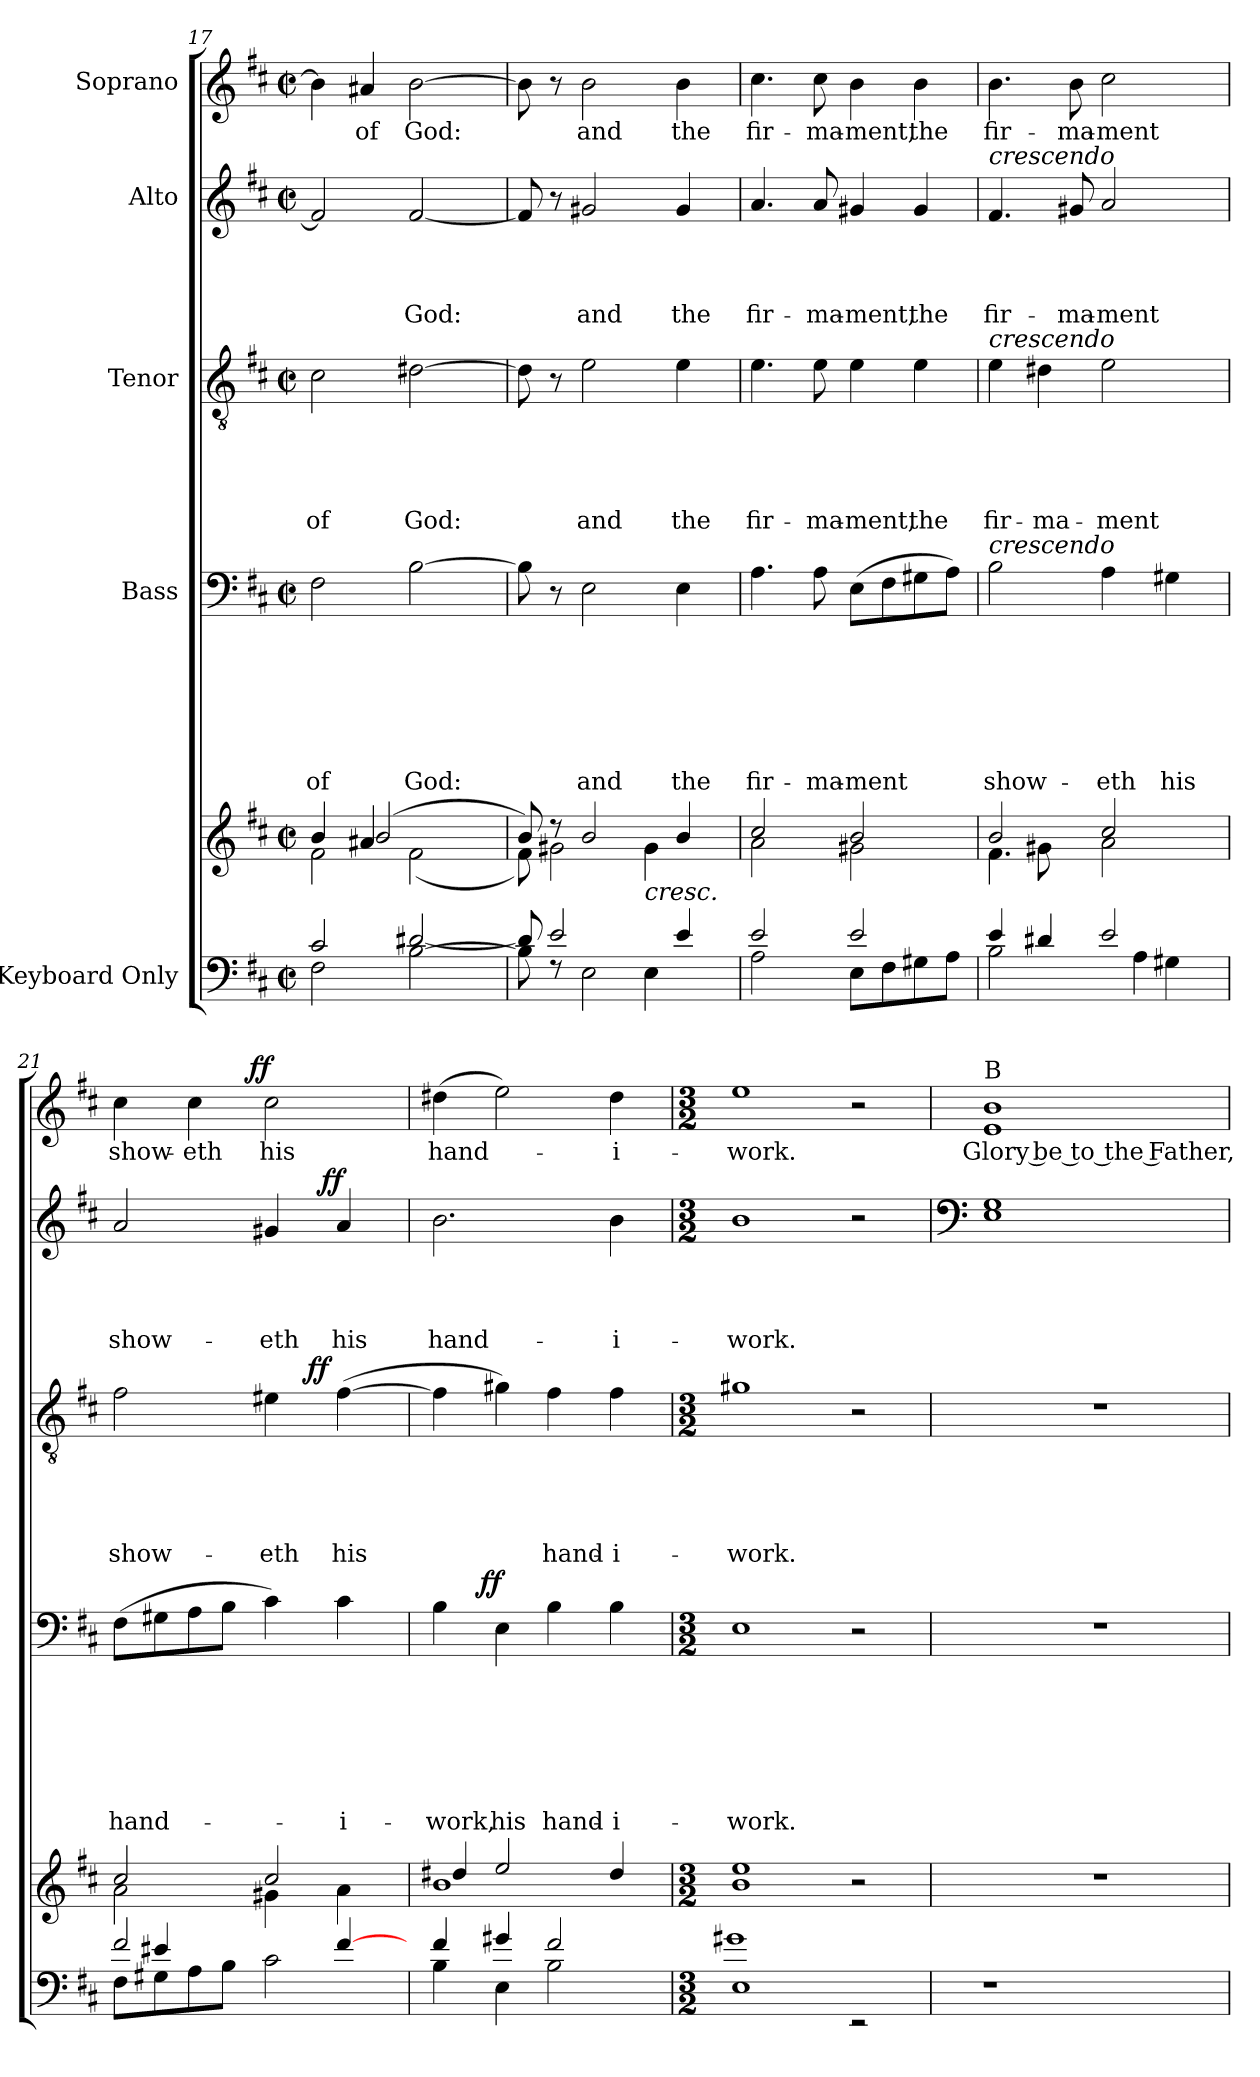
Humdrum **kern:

**kern	**kern	**dynam	**kern	**text	**text	**text	**text	**text	**text	**text	**dynam	**kern	**text	**text	**text	**text	**text	**dynam	**kern	**text	**text	**text	**text	**dynam	**kern	**text	**dynam
*part5	*part5	*part5	*part4	*part4	*part4	*part4	*part4	*part4	*part4	*part4	*part4	*part3	*part3	*part3	*part3	*part3	*part3	*part3	*part2	*part2	*part2	*part2	*part2	*part2	*part1	*part1	*part1
*staff6	*staff5	*staff5/6	*staff4	*staff4	*staff4	*staff4	*staff4	*staff4	*staff4	*staff4	*staff4	*staff3	*staff3	*staff3	*staff3	*staff3	*staff3	*staff3	*staff2	*staff2	*staff2	*staff2	*staff2	*staff2	*staff1	*staff1	*staff1
*I"Keyboard Only	*	*	*I"Bass	*	*	*	*	*	*	*	*	*I"Tenor	*	*	*	*	*	*	*I"Alto	*	*	*	*	*	*I"Soprano	*	*
*clefF4	*clefG2	*	*clefF4	*	*	*	*	*	*	*	*	*clefGv2	*	*	*	*	*	*	*clefG2	*	*	*	*	*	*clefG2	*	*
*k[f#c#]	*k[f#c#]	*	*k[f#c#]	*	*	*	*	*	*	*	*	*k[f#c#]	*	*	*	*	*	*	*k[f#c#]	*	*	*	*	*	*k[f#c#]	*	*
*D:	*D:	*	*D:	*	*	*	*	*	*	*	*	*D:	*	*	*	*	*	*	*D:	*	*	*	*	*	*D:	*	*
*M2/2	*M2/2	*	*M2/2	*	*	*	*	*	*	*	*	*M2/2	*	*	*	*	*	*	*M2/2	*	*	*	*	*	*M2/2	*	*
*met(c|)	*met(c|)	*	*met(c|)	*	*	*	*	*	*	*	*	*met(c|)	*	*	*	*	*	*	*met(c|)	*	*	*	*	*	*met(c|)	*	*
=17	=17	=17	=17	=17	=17	=17	=17	=17	=17	=17	=17	=17	=17	=17	=17	=17	=17	=17	=17	=17	=17	=17	=17	=17	=17	=17	=17
*^	*^	*	*	*	*	*	*	*	*	*	*	*	*	*	*	*	*	*	*	*	*	*	*	*	*	*	*
*	*	*	*^	*	*	*	*	*	*	*	*	*	*	*	*	*	*	*	*	*	*	*	*	*	*	*	*	*	*
!	!	!	!	!	!	!	!	!	!	!	!	!	!LO:LY:b	!	!	!	!	!	!	!LO:LY:b	!	!	!	!	!	!	!	!	!	!
2c#/	2F#\	2f#\	4b/	4ryy	.	2F#\	.	.	.	.	.	.	of	.	2c#\	.	.	.	.	of	.	2f#/]	.	.	.	.	.	4b\]	.	.
!	!	!	!	!	!	!	!	!	!	!	!	!	!	!	!	!	!	!	!	!	!	!	!	!	!	!	!	!	!LO:LY:b	!
.	.	.	4a#X/	(2b/	.	.	.	.	.	.	.	.	.	.	.	.	.	.	.	.	.	.	.	.	.	.	.	4a#X/	of	.
!	!	!	!	!	!	!	!	!	!	!	!	!	!LO:LY:b	!	!	!	!	!	!	!LO:LY:b	!	!	!	!	!	!LO:LY:b	!	!	!LO:LY:b	!
[>2B\	[>2d#X/	2ryy	(<2f#\	.	.	[>2B\	.	.	.	.	.	.	God:	.	[>2d#X\	.	.	.	.	God:	.	[>2f#/	.	.	.	God:	.	[>2b\	God:	.
.	.	.	.	4ryy	.	.	.	.	.	.	.	.	.	.	.	.	.	.	.	.	.	.	.	.	.	.	.	.	.	.
*	*	*	*v	*v	*	*	*	*	*	*	*	*	*	*	*	*	*	*	*	*	*	*	*	*	*	*	*	*	*	*
!!LO:PB:g=z
=18	=18	=18	=18	=18	=18	=18	=18	=18	=18	=18	=18	=18	=18	=18	=18	=18	=18	=18	=18	=18	=18	=18	=18	=18	=18	=18	=18	=18	=18
8B\]	8d#/]	8f#\)	8b/)	.	8B\]	.	.	.	.	.	.	.	.	8d#\]	.	.	.	.	.	.	8f#/]	.	.	.	.	.	8b\]	.	.
8rE	2e/	8rcc	2g#X\	[	8r	.	.	.	.	.	.	.	.	8r	.	.	.	.	.	.	8r	.	.	.	.	.	8r	.	.
!	!	!	!	!	!	!	!	!	!	!	!	!LO:LY:b	!	!	!	!	!	!	!LO:LY:b	!	!	!	!	!	!LO:LY:b	!	!	!LO:LY:b	!
2E\	.	2b/	.	.	2E\	.	.	.	.	.	.	and	.	2e\	.	.	.	.	and	.	2g#X/	.	.	.	and	.	2b\	and	.
!	!	!	!	!LO:HP:b	!	!	!	!	!	!	!	!	!	!	!	!	!	!	!	!	!	!	!	!	!	!	!	!	!
.	4E\	.	4g#\	<	.	.	.	.	.	.	.	.	.	.	.	.	.	.	.	.	.	.	.	.	.	.	.	.	.
!	!	!	!	!	!	!	!	!	!	!	!	!LO:LY:b	!	!	!	!	!	!	!LO:LY:b	!	!	!	!	!	!LO:LY:b	!	!	!LO:LY:b	!
4e/	.	4b/	.	.	4E\	.	.	.	.	.	.	the	.	4e\	.	.	.	.	the	.	4g#/	.	.	.	the	.	4b\	the	.
.	8ryy	.	8ryy	.	.	.	.	.	.	.	.	.	.	.	.	.	.	.	.	.	.	.	.	.	.	.	.	.	.
=19	=19	=19	=19	=19	=19	=19	=19	=19	=19	=19	=19	=19	=19	=19	=19	=19	=19	=19	=19	=19	=19	=19	=19	=19	=19	=19	=19	=19	=19
!	!	!	!	!	!	!	!	!	!	!	!	!LO:LY:b	!	!	!	!	!	!	!LO:LY:b	!	!	!	!	!	!LO:LY:b	!	!	!LO:LY:b	!
2A\	2e/	2cc#/	2a\	.	4.A\	.	.	.	.	.	.	fir-	.	4.e\	.	.	.	.	fir-	.	4.a/	.	.	.	fir-	.	4.cc#\	fir-	.
!	!	!	!	!	!	!	!	!	!	!	!	!LO:LY:b:rj	!	!	!	!	!	!	!LO:LY:b	!	!	!	!	!	!LO:LY:b	!	!	!LO:LY:b	!
.	.	.	.	.	8A\	.	.	.	.	.	.	-ma-	.	8e\	.	.	.	.	-ma-	.	8a/	.	.	.	-ma-	.	8cc#\	-ma-	.
!	!	!	!	!	!	!	!	!	!	!	!	!LO:LY:b	!	!	!	!	!	!	!LO:LY:b:rj	!	!	!	!	!	!LO:LY:b:rj	!	!	!LO:LY:b:rj	!
2e/	8E\L	2b/	2g#X\	.	(>8E\L	.	.	.	.	.	.	-ment	.	4e\	.	.	.	.	-ment,	.	4g#X/	.	.	.	-ment,	.	4b\	-ment,	.
.	8F#\	.	.	.	8F#\	.	.	.	.	.	.	.	.	.	.	.	.	.	.	.	.	.	.	.	.	.	.	.	.
!	!	!	!	!	!	!	!	!	!	!	!	!	!	!	!	!	!	!	!LO:LY:b	!	!	!	!	!	!LO:LY:b	!	!	!LO:LY:b	!
.	8G#X\	.	.	.	8G#X\	.	.	.	.	.	.	.	.	4e\	.	.	.	.	the	.	4g#/	.	.	.	the	.	4b\	the	.
.	8A\J	.	.	.	8A\J)	.	.	.	.	.	.	.	.	.	.	.	.	.	.	.	.	.	.	.	.	.	.	.	.
=20	=20	=20	=20	=20	=20	=20	=20	=20	=20	=20	=20	=20	=20	=20	=20	=20	=20	=20	=20	=20	=20	=20	=20	=20	=20	=20	=20	=20	=20
*^	*^	*	*^	*	*	*	*	*	*	*	*	*	*	*	*	*	*	*	*	*	*	*	*	*	*	*	*	*	*
!	!	!	!	!	!	!	!	!	!	!	!	!	!	!	!	!	!	!	!	!	!	!	!	!LO:TX:a:i:t=crescendo	!	!	!	!	!	!	!	!
!	!	!	!	!	!	!	!	!	!	!	!	!	!	!	!	!	!LO:TX:a:i:t=crescendo	!	!	!	!	!	!	!	!	!	!	!	!	!	!	!
!	!	!	!	!	!	!	!	!LO:TX:a:i:t=crescendo	!	!	!	!	!	!	!	!	!	!	!	!	!	!	!	!	!	!	!	!	!	!	!	!
!	!	!	!	!	!	!	!	!	!	!	!	!	!	!	!LO:LY:b	!	!	!	!	!	!	!LO:LY:b	!	!	!	!	!	!LO:LY:b	!	!	!LO:LY:b	!
2B\	4e/	2ryy	2.ryy	2b/	4.f#\	4ryy	.	2B\	.	.	.	.	.	.	show-	.	4e\	.	.	.	.	fir-	.	4.f#/	.	.	.	fir-	.	4.b\	fir-	.
!	!	!	!	!	!	!	!	!	!	!	!	!	!	!	!	!	!	!	!	!	!	!LO:LY:b:rj	!	!	!	!	!	!	!	!	!	!
.	4d#X/	.	.	.	.	8g#X\	.	.	.	.	.	.	.	.	.	.	4d#X\	.	.	.	.	-ma-	.	.	.	.	.	.	.	.	.	.
!	!	!	!	!	!	!	!	!	!	!	!	!	!	!	!	!	!	!	!	!	!	!	!	!	!	!	!	!LO:LY:b	!	!	!LO:LY:b	!
.	.	.	.	.	2ryy	8ryy	.	.	.	.	.	.	.	.	.	.	.	.	.	.	.	.	.	8g#X/	.	.	.	-ma-	.	8b\	-ma-	.
!	!	!	!	!	!	!	!	!	!	!	!	!	!	!	!LO:LY:b	!	!	!	!	!	!	!LO:LY:b	!	!	!	!	!	!LO:LY:b	!	!	!LO:LY:b	!
2ryy	2e/	8ryy	.	2a\	.	2cc#/	.	4A\	.	.	.	.	.	.	-eth	.	2e\	.	.	.	.	-ment	.	2a/	.	.	.	-ment	.	2cc#\	-ment	.
.	.	4A\	.	.	.	.	.	.	.	.	.	.	.	.	.	.	.	.	.	.	.	.	.	.	.	.	.	.	.	.	.	.
!	!	!	!	!	!	!	!	!	!	!	!	!	!	!	!LO:LY:b	!	!	!	!	!	!	!	!	!	!	!	!	!	!	!	!	!
.	.	.	4G#X\	.	.	.	.	4G#X\	.	.	.	.	.	.	his	.	.	.	.	.	.	.	.	.	.	.	.	.	.	.	.	.
.	.	8ryy	.	.	8ryy	.	.	.	.	.	.	.	.	.	.	.	.	.	.	.	.	.	.	.	.	.	.	.	.	.	.	.
*	*	*v	*v	*	*	*	*	*	*	*	*	*	*	*	*	*	*	*	*	*	*	*	*	*	*	*	*	*	*	*	*	*
*	*	*	*	*v	*v	*	*	*	*	*	*	*	*	*	*	*	*	*	*	*	*	*	*	*	*	*	*	*	*	*	*
=21	=21	=21	=21	=21	=21	=21	=21	=21	=21	=21	=21	=21	=21	=21	=21	=21	=21	=21	=21	=21	=21	=21	=21	=21	=21	=21	=21	=21	=21	=21
!	!	!	!	!	!	!	!	!	!	!	!	!	!LO:LY:b	!	!	!	!	!	!	!LO:LY:b	!	!	!	!	!	!LO:LY:b	!	!	!LO:LY:b	!
*	*	*	*	*	*	*	*	*	*	*	*	*	*	*	*^	*	*	*	*	*	*	*^	*	*	*	*	*	*^	*	*
2f#/	8F#\L	8ryy	2a\	2cc#/	.	(>8F#\L	.	.	.	.	.	.	hand-	.	2f#\	2ryy	.	.	.	.	show-	.	2a/	2ryy	.	.	.	show-	.	4cc#\	4...ryy	show-	.
.	8G#X\	4e#X/	.	.	.	8G#X\	.	.	.	.	.	.	.	.	.	.	.	.	.	.	.	.	.	.	.	.	.	.	.	.	.	.	.
!	!	!	!	!	!	!	!	!	!	!	!	!	!	!	!	!	!	!	!	!	!	!	!	!	!	!	!	!	!	!	!	!LO:LY:b:rj	!
.	8A\	.	.	.	.	8A\	.	.	.	.	.	.	.	.	.	.	.	.	.	.	.	.	.	.	.	.	.	.	.	4cc#\	.	-eth	.
.	8B\J	4.ryy	.	.	.	8B\J	.	.	.	.	.	.	.	.	.	.	.	.	.	.	.	.	.	.	.	.	.	.	.	.	.	.	.
!	!	!	!	!	!	!	!	!	!	!	!	!	!	!	!	!	!	!	!	!	!	!	!	!	!	!	!	!	!	!	!	!	!LO:DY:a
.	.	.	.	.	.	.	.	.	.	.	.	.	.	.	.	.	.	.	.	.	.	.	.	.	.	.	.	.	.	.	2ryy	.	ff
!	!	!	!	!	!	!	!	!	!	!	!	!	!	!	!	!	!	!	!	!	!LO:LY:b	!	!	!	!	!	!	!LO:LY:b	!	!	!	!LO:LY:b	!
2ryy	2c#\	.	4g#X\	2cc#/	.	4c#\)	.	.	.	.	.	.	.	.	4e#X\	8.ryy	.	.	.	.	-eth	.	4g#X/	8..ryy	.	.	.	-eth	.	2cc#\	.	his	.
!	!	!	!	!	!	!	!	!	!	!	!	!	!	!	!	!	!	!	!	!	!	!LO:DY:a	!	!	!	!	!	!	!	!	!	!	!
.	.	.	.	.	.	.	.	.	.	.	.	.	.	.	.	4ryy	.	.	.	.	.	ff	.	.	.	.	.	.	.	.	.	.	.
!	!	!	!	!	!	!	!	!	!	!	!	!	!	!	!	!	!	!	!	!	!	!	!	!	!	!	!	!	!LO:DY:a	!	!	!	!
.	.	.	.	.	.	.	.	.	.	.	.	.	.	.	.	.	.	.	.	.	.	.	.	4ryy	.	.	.	.	ff	.	.	.	.
!	!	!	!	!	!	!	!	!	!	!	!	!	!LO:LY:b	!	!	!	!	!	!	!	!LO:LY:b	!	!	!	!	!	!	!LO:LY:b	!	!	!	!	!
.	.	[>4f#/	4a\	.	.	4c#\	.	.	.	.	.	.	-i-	.	(>[>4f#\	.	.	.	.	.	his	.	4a/	.	.	.	.	his	.	.	.	.	.
.	.	.	.	.	.	.	.	.	.	.	.	.	.	.	.	16ryy	.	.	.	.	.	.	.	.	.	.	.	.	.	.	.	.	.
.	.	.	.	.	.	.	.	.	.	.	.	.	.	.	.	.	.	.	.	.	.	.	.	32ryy	.	.	.	.	.	.	32ryy	.	.
=22	=22	=22	=22	=22	=22	=22	=22	=22	=22	=22	=22	=22	=22	=22	=22	=22	=22	=22	=22	=22	=22	=22	=22	=22	=22	=22	=22	=22	=22	=22	=22	=22	=22
!	!	!	!	!	!	!	!	!	!	!	!	!	!LO:LY:b	!	!	!	!	!	!	!	!	!	!	!	!	!	!	!LO:LY:b	!	!	!	!LO:LY:b	!
*	*	*	*	*	*	*	*	*	*	*	*	*	*	*	*v	*v	*	*	*	*	*	*	*	*	*	*	*	*	*	*v	*v	*	*
*	*v	*v	*	*	*	*^	*	*	*	*	*	*	*	*	*	*	*	*	*	*	*	*v	*v	*	*	*	*	*	*	*	*
4B\	4f#/	1b	4dd#X/	.	4B\	8..ryy	.	.	.	.	.	.	-work,	.	4f#\]	.	.	.	.	.	.	2.b\	.	.	.	hand-	.	(>4dd#X\	hand-	.
!	!	!	!	!	!	!	!	!	!	!	!	!	!	!LO:DY:a	!	!	!	!	!	!	!	!	!	!	!	!	!	!	!	!
.	.	.	.	.	.	2ryy	.	.	.	.	.	.	.	ff	.	.	.	.	.	.	.	.	.	.	.	.	.	.	.	.
!	!	!	!	!	!	!	!	!	!	!	!	!	!LO:LY:b	!	!	!	!	!	!	!	!	!	!	!	!	!	!	!	!	!
4E\	4g#X/	.	2ee/	.	4E\	.	.	.	.	.	.	.	his	.	4g#X\)	.	.	.	.	.	.	.	.	.	.	.	.	2ee\)	.	.
!	!	!	!	!	!	!	!	!	!	!	!	!	!LO:LY:b	!	!	!	!	!	!	!LO:LY:b	!	!	!	!	!	!	!	!	!	!
2f#/	2B\	.	.	.	4B\	.	.	.	.	.	.	.	hand-	.	4f#\	.	.	.	.	hand-	.	.	.	.	.	.	.	.	.	.
.	.	.	.	.	.	4ryy	.	.	.	.	.	.	.	.	.	.	.	.	.	.	.	.	.	.	.	.	.	.	.	.
!	!	!	!	!	!	!	!	!	!	!	!	!	!LO:LY:b:rj	!	!	!	!	!	!	!LO:LY:b:rj	!	!	!	!	!	!LO:LY:b	!	!	!LO:LY:b	!
.	.	.	4dd#/	.	4B\	.	.	.	.	.	.	.	-i-	.	4f#\	.	.	.	.	-i-	.	4b\	.	.	.	-i-	.	4dd#\	-i-	.
.	.	.	.	.	.	32ryy	.	.	.	.	.	.	.	.	.	.	.	.	.	.	.	.	.	.	.	.	.	.	.	.
*	*	*v	*v	*	*	*	*	*	*	*	*	*	*	*	*	*	*	*	*	*	*	*	*	*	*	*	*	*	*	*
*	*	*	*	*v	*v	*	*	*	*	*	*	*	*	*	*	*	*	*	*	*	*	*	*	*	*	*	*	*	*
=23	=23	=23	=23	=23	=23	=23	=23	=23	=23	=23	=23	=23	=23	=23	=23	=23	=23	=23	=23	=23	=23	=23	=23	=23	=23	=23	=23	=23
*M3/2	*	*M3/2	*	*M3/2	*	*	*	*	*	*	*	*	*M3/2	*	*	*	*	*	*	*M3/2	*	*	*	*	*	*M3/2	*	*
*	*	*^	*	*^	*	*	*	*	*	*	*	*	*	*	*	*	*	*	*	*	*	*	*	*	*	*	*	*
!	!	!	!	!	!	!	!	!	!	!	!	!	!LO:LY:b	!	!	!	!	!	!	!LO:LY:b	!	!	!	!	!	!LO:LY:b	!	!	!LO:LY:b	!
*	*	*v	*v	*	*	*	*	*	*	*	*	*	*	*	*	*	*	*	*	*	*	*	*	*	*	*	*	*	*	*
*	*	*	*	*v	*v	*	*	*	*	*	*	*	*	*	*	*	*	*	*	*	*	*	*	*	*	*	*	*	*
1E	1g#X	1b 1ee	.	1E	.	.	.	.	.	.	-work.	.	1g#X	.	.	.	.	-work.	.	1b	.	.	.	-work.	.	1ee	-work.	.
2ryy	2rEE	2r	.	2r	.	.	.	.	.	.	.	.	2r	.	.	.	.	.	.	2r	.	.	.	.	.	2r	.	.
*v	*v	*	*	*	*	*	*	*	*	*	*	*	*	*	*	*	*	*	*	*	*	*	*	*	*	*	*	*
!!LO:LB:g=z
=24	=24	=24	=24	=24	=24	=24	=24	=24	=24	=24	=24	=24	=24	=24	=24	=24	=24	=24	=24	=24	=24	=24	=24	=24	=24	=24	=24
*	*	*	*	*	*	*	*	*	*	*	*	*	*	*	*	*	*	*	*clefF4	*	*	*	*	*	*	*	*
*^	*	*	*	*	*	*	*	*	*	*	*	*	*	*	*	*	*	*	*	*	*	*	*	*	*	*	*
!	!	!	!	!	!	!	!	!	!	!	!	!	!	!	!	!	!	!	!	!	!	!	!	!	!	!LO:TX:a:t=B	!	!
!	!	!	!	!	!	!	!	!	!	!	!	!	!	!	!	!	!	!	!	!	!	!	!	!	!	!	!LO:LY:b	!
*v	*v	*	*	*	*	*	*	*	*	*	*	*	*	*	*	*	*	*	*	*	*	*	*	*	*	*	*	*
1r	1.r	.	1.r	.	.	.	.	.	.	.	.	1.r	.	.	.	.	.	.	1E 1G	.	.	.	.	.	1e 1b	Glory be to the Father,	.
2ryy	.	.	.	.	.	.	.	.	.	.	.	.	.	.	.	.	.	.	2ryy	.	.	.	.	.	2ryy	.	.
=	=	=	=	=	=	=	=	=	=	=	=	=	=	=	=	=	=	=	=	=	=	=	=	=	=	=	=
*-	*-	*-	*-	*-	*-	*-	*-	*-	*-	*-	*-	*-	*-	*-	*-	*-	*-	*-	*-	*-	*-	*-	*-	*-	*-	*-	*-
